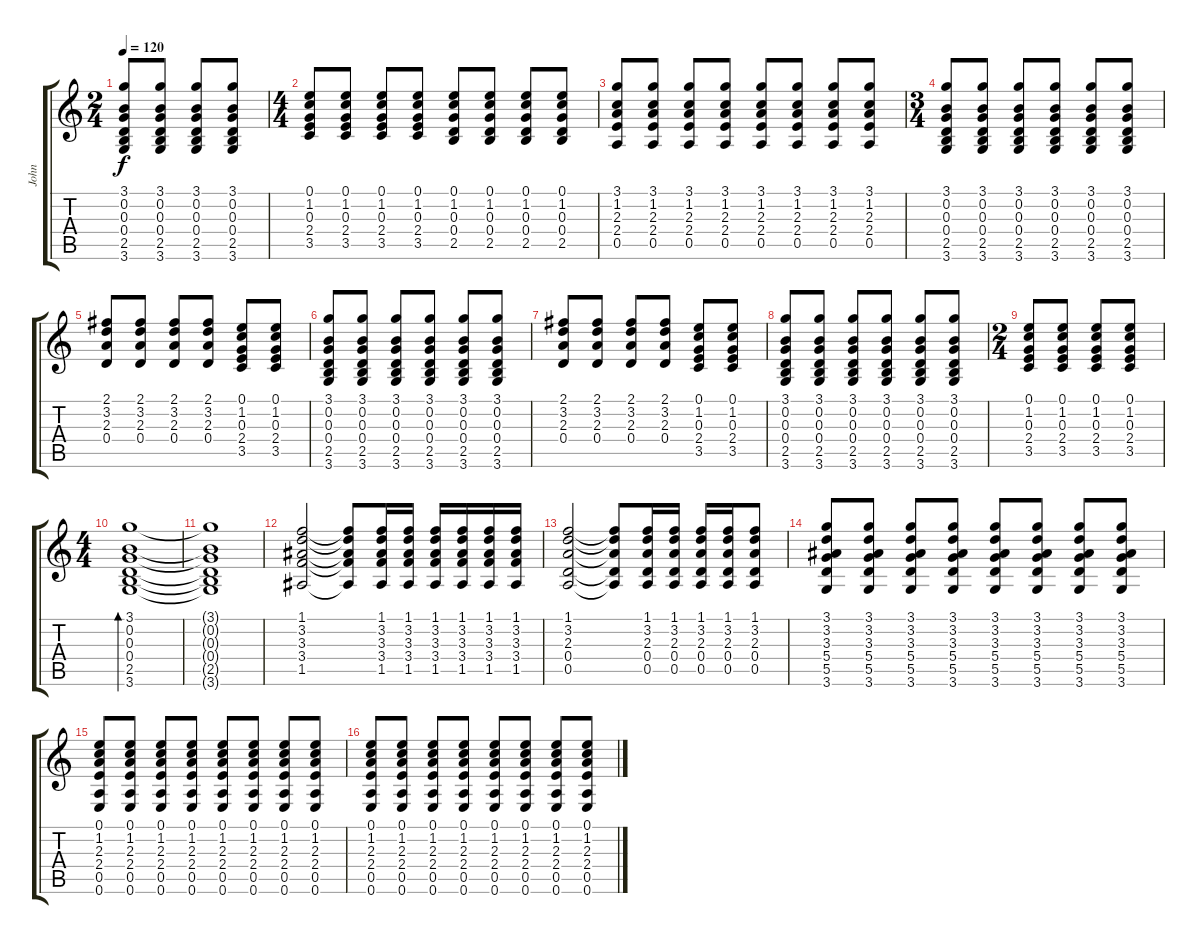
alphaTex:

\track ("John" "John") {instrument acousticguitarsteel}
\staff {score tabs}
\tuning (E4 B3 G3 D3 A2 E2) {hide}
\ts (2 4)
\tempo 120
\clef g2
\ks c
(3.1 0.2 0.3 0.4 2.5 3.6).8{dy f} (3.1 0.2 0.3 0.4 2.5 3.6).8 (3.1 0.2 0.3 0.4 2.5 3.6).8 (3.1 0.2 0.3 0.4 2.5 3.6).8 |
\ts (4 4)
(0.1 1.2 0.3 2.4 3.5).8 (0.1 1.2 0.3 2.4 3.5).8 (0.1 1.2 0.3 2.4 3.5).8 (0.1 1.2 0.3 2.4 3.5).8 (0.1 1.2 0.3 0.4 2.5).8 (0.1 1.2 0.3 0.4 2.5).8 (0.1 1.2 0.3 0.4 2.5).8 (0.1 1.2 0.3 0.4 2.5).8 |
(3.1 1.2 2.3 2.4 0.5).8 (3.1 1.2 2.3 2.4 0.5).8 (3.1 1.2 2.3 2.4 0.5).8 (3.1 1.2 2.3 2.4 0.5).8 (3.1 1.2 2.3 2.4 0.5).8 (3.1 1.2 2.3 2.4 0.5).8 (3.1 1.2 2.3 2.4 0.5).8 (3.1 1.2 2.3 2.4 0.5).8 |
\ts (3 4)
(3.1 0.2 0.3 0.4 2.5 3.6).8 (3.1 0.2 0.3 0.4 2.5 3.6).8 (3.1 0.2 0.3 0.4 2.5 3.6).8 (3.1 0.2 0.3 0.4 2.5 3.6).8 (3.1 0.2 0.3 0.4 2.5 3.6).8 (3.1 0.2 0.3 0.4 2.5 3.6).8 |
(2.1 3.2 2.3 0.4).8 (2.1 3.2 2.3 0.4).8 (2.1 3.2 2.3 0.4).8 (2.1 3.2 2.3 0.4).8 (0.1 1.2 0.3 2.4 3.5).8 (0.1 1.2 0.3 2.4 3.5).8 |
(3.1 0.2 0.3 0.4 2.5 3.6).8 (3.1 0.2 0.3 0.4 2.5 3.6).8 (3.1 0.2 0.3 0.4 2.5 3.6).8 (3.1 0.2 0.3 0.4 2.5 3.6).8 (3.1 0.2 0.3 0.4 2.5 3.6).8 (3.1 0.2 0.3 0.4 2.5 3.6).8 |
(2.1 3.2 2.3 0.4).8 (2.1 3.2 2.3 0.4).8 (2.1 3.2 2.3 0.4).8 (2.1 3.2 2.3 0.4).8 (0.1 1.2 0.3 2.4 3.5).8 (0.1 1.2 0.3 2.4 3.5).8 |
(3.1 0.2 0.3 0.4 2.5 3.6).8 (3.1 0.2 0.3 0.4 2.5 3.6).8 (3.1 0.2 0.3 0.4 2.5 3.6).8 (3.1 0.2 0.3 0.4 2.5 3.6).8 (3.1 0.2 0.3 0.4 2.5 3.6).8 (3.1 0.2 0.3 0.4 2.5 3.6).8 |
\ts (2 4)
(0.1 1.2 0.3 2.4 3.5).8 (0.1 1.2 0.3 2.4 3.5).8 (0.1 1.2 0.3 2.4 3.5).8 (0.1 1.2 0.3 2.4 3.5).8 |
\ts (4 4)
(3.1 0.2 0.3 0.4 2.5 3.6).1{bd 120} |
(3.1{t} 0.2{t} 0.3{t} 0.4{t} 2.5{t} 3.6{t}).1 |
(1.1 3.2 3.3 3.4 1.5).2{volume 9} (1.1{t} 3.2{t} 3.3{t} 3.4{t} 1.5{t}).8 (1.1 3.2 3.3 3.4 1.5).16 (1.1 3.2 3.3 3.4 1.5).16 (1.1 3.2 3.3 3.4 1.5).16 (1.1 3.2 3.3 3.4 1.5).16 (1.1 3.2 3.3 3.4 1.5).16 (1.1 3.2 3.3 3.4 1.5).16 |
(1.1 3.2 2.3 0.4 0.5).2 (1.1{t} 3.2{t} 2.3{t} 0.4{t} 0.5{t}).8 (1.1 3.2 2.3 0.4 0.5).16 (1.1 3.2 2.3 0.4 0.5).16 (1.1 3.2 2.3 0.4 0.5).16 (1.1 3.2 2.3 0.4 0.5).16 (1.1 3.2 2.3 0.4 0.5).8 |
(3.1 3.2 3.3 5.4 5.5 3.6).8{volume 7} (3.1 3.2 3.3 5.4 5.5 3.6).8 (3.1 3.2 3.3 5.4 5.5 3.6).8 (3.1 3.2 3.3 5.4 5.5 3.6).8 (3.1 3.2 3.3 5.4 5.5 3.6).8 (3.1 3.2 3.3 5.4 5.5 3.6).8 (3.1 3.2 3.3 5.4 5.5 3.6).8 (3.1 3.2 3.3 5.4 5.5 3.6).8 |
(0.1 1.2 2.3 2.4 0.5 0.6).8 (0.1 1.2 2.3 2.4 0.5 0.6).8 (0.1 1.2 2.3 2.4 0.5 0.6).8 (0.1 1.2 2.3 2.4 0.5 0.6).8 (0.1 1.2 2.3 2.4 0.5 0.6).8 (0.1 1.2 2.3 2.4 0.5 0.6).8 (0.1 1.2 2.3 2.4 0.5 0.6).8 (0.1 1.2 2.3 2.4 0.5 0.6).8 |
(0.1 1.2 2.3 2.4 0.5 0.6).8 (0.1 1.2 2.3 2.4 0.5 0.6).8 (0.1 1.2 2.3 2.4 0.5 0.6).8 (0.1 1.2 2.3 2.4 0.5 0.6).8 (0.1 1.2 2.3 2.4 0.5 0.6).8 (0.1 1.2 2.3 2.4 0.5 0.6).8 (0.1 1.2 2.3 2.4 0.5 0.6).8 (0.1 1.2 2.3 2.4 0.5 0.6).8
